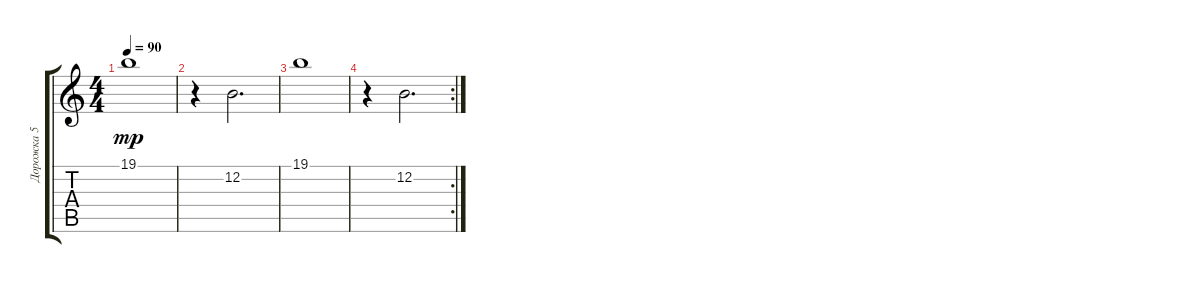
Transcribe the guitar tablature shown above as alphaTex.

\track ("Дорожка 5" "Дорожка 5") {instrument synthstrings2}
\staff {score tabs}
\tuning (E4 B3 G3 D3 A2 E2) {hide}
\ts (4 4)
\tempo 90
\clef g2
\ks c
19.1.1{dy mp} |
r.4 12.2.2{d} |
19.1.1 |
\rc 2
r.4 12.2.2{d}
